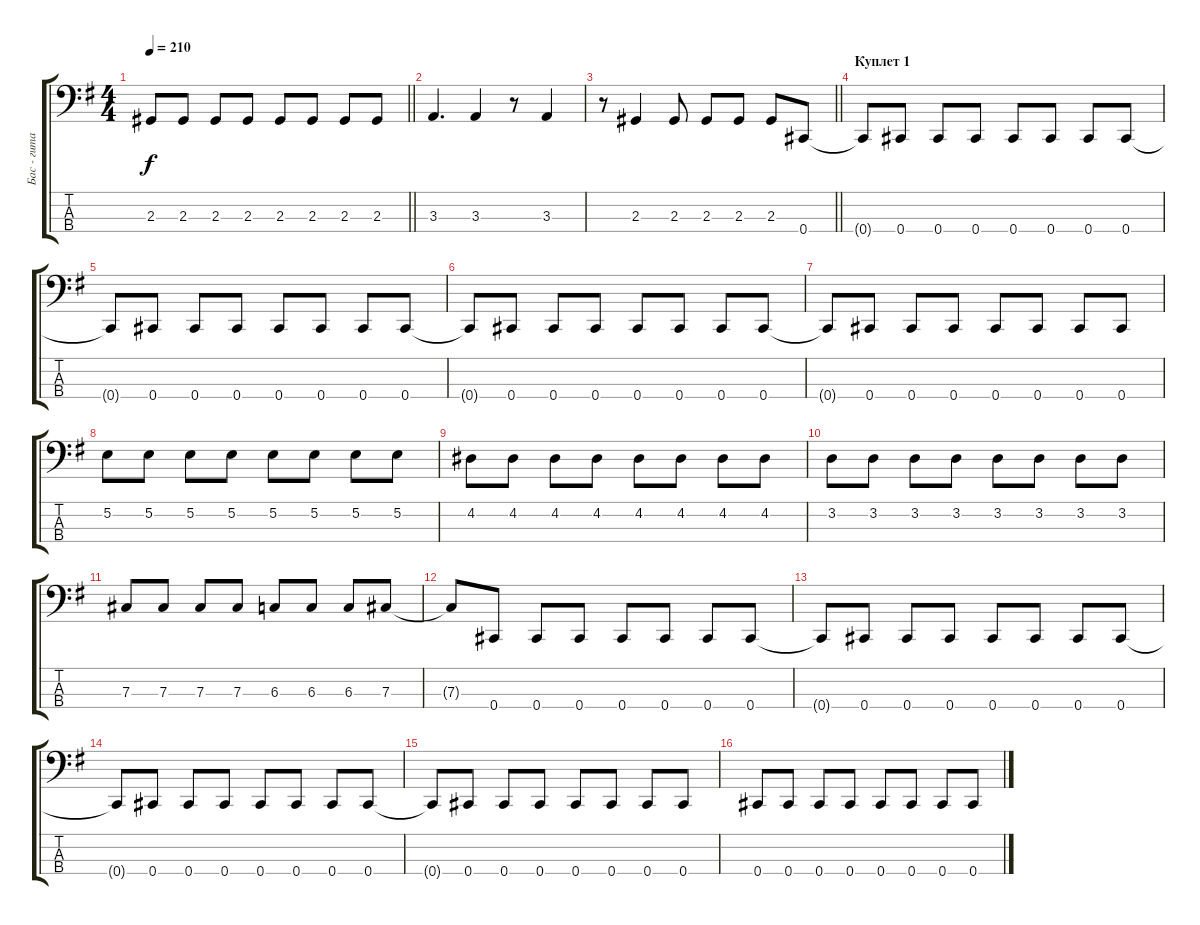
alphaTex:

\track ("Бас - гитара" "Бас - гита") {instrument electricbassfinger}
\staff {score tabs}
\tuning (E2 B1 Gb1 Db1) {hide}
\ts (4 4)
\tempo 210
\clef f4
\barLineRight lightlight
\ks g
2.3.8{dy f} 2.3.8 2.3.8 2.3.8 2.3.8 2.3.8 2.3.8 2.3.8 |
3.3.4{d} 3.3.4 r.8 3.3.4 |
\barLineRight lightlight
r.8 2.3.4 2.3.8 2.3.8 2.3.8 2.3.8 0.4.8 |
\section ("" "Куплет 1")
0.4{t}.8 0.4.8 0.4.8 0.4.8 0.4.8 0.4.8 0.4.8 0.4.8 |
0.4{t}.8 0.4.8 0.4.8 0.4.8 0.4.8 0.4.8 0.4.8 0.4.8 |
0.4{t}.8 0.4.8 0.4.8 0.4.8 0.4.8 0.4.8 0.4.8 0.4.8 |
0.4{t}.8 0.4.8 0.4.8 0.4.8 0.4.8 0.4.8 0.4.8 0.4.8 |
5.2.8 5.2.8 5.2.8 5.2.8 5.2.8 5.2.8 5.2.8 5.2.8 |
4.2.8 4.2.8 4.2.8 4.2.8 4.2.8 4.2.8 4.2.8 4.2.8 |
3.2.8 3.2.8 3.2.8 3.2.8 3.2.8 3.2.8 3.2.8 3.2.8 |
7.3.8 7.3.8 7.3.8 7.3.8 6.3.8 6.3.8 6.3.8 7.3.8 |
7.3{t}.8 0.4.8 0.4.8 0.4.8 0.4.8 0.4.8 0.4.8 0.4.8 |
0.4{t}.8 0.4.8 0.4.8 0.4.8 0.4.8 0.4.8 0.4.8 0.4.8 |
0.4{t}.8 0.4.8 0.4.8 0.4.8 0.4.8 0.4.8 0.4.8 0.4.8 |
0.4{t}.8 0.4.8 0.4.8 0.4.8 0.4.8 0.4.8 0.4.8 0.4.8 |
0.4.8 0.4.8 0.4.8 0.4.8 0.4.8 0.4.8 0.4.8 0.4.8
